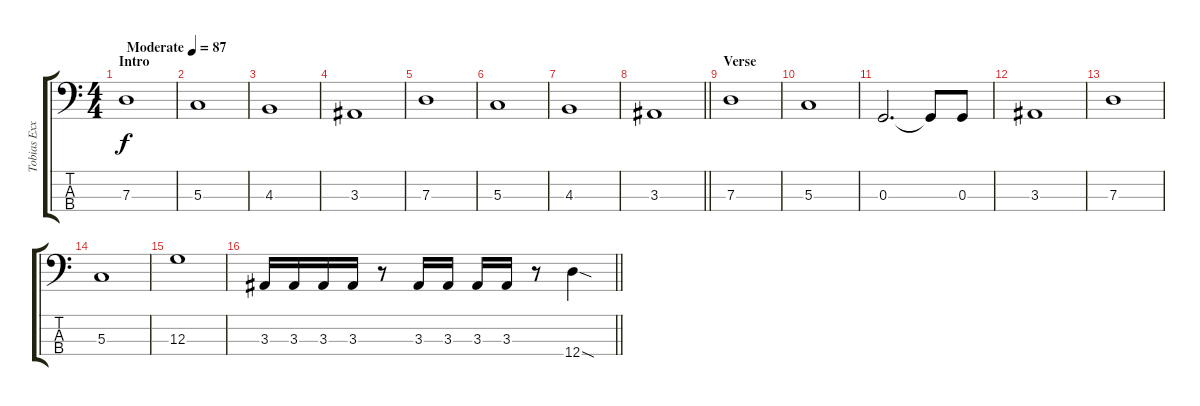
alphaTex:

\track ("Tobias Exxel - Bass" "Tobias Exx") {instrument electricbassfinger}
\staff {score tabs}
\tuning (F2 C2 G1 D1) {hide}
\ts (4 4)
\section ("" "Intro")
\tempo (87 "Moderate")
\clef f4
\ks c
7.3.1{dy f instrument electricbassfinger} |
5.3.1 |
4.3.1 |
3.3.1 |
7.3.1 |
5.3.1 |
4.3.1 |
\barLineRight lightlight
3.3.1 |
\section ("" "Verse")
7.3.1 |
5.3.1 |
0.3.2{d} 0.3{t}.8 0.3.8 |
3.3.1 |
7.3.1 |
5.3.1 |
12.3.1 |
\barLineRight lightlight
3.3.16 3.3.16 3.3.16 3.3.16 r.8 3.3.16 3.3.16 3.3.16 3.3.16 r.8 12.4{sod}.4
